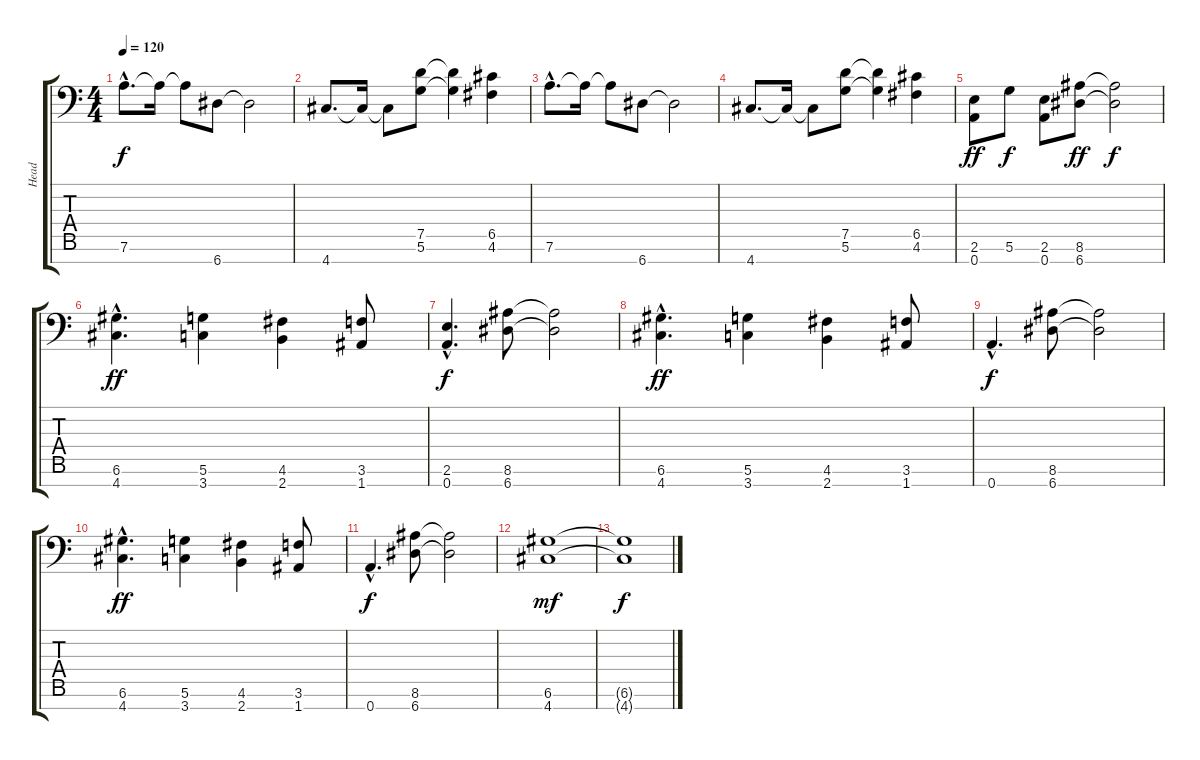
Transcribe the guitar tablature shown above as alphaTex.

\track ("Head" "Head") {instrument overdrivenguitar}
\staff {score tabs}
\tuning (D4 A3 F3 C3 G2 D2 A1) {hide}
\ts (4 4)
\tempo 120
\clef f4
\ks c
7.6{hac}.8{d dy f balance 8 instrument overdrivenguitar} 7.6{t}.16 7.6{t}.8 6.7.8 6.7{t}.2 |
4.7.8{d} 4.7{t}.16 4.7{t}.8 (7.5 5.6).8 (7.5{t} 5.6{t}).4 (6.5 4.6).4 |
7.6{hac}.8{d balance 8 instrument overdrivenguitar} 7.6{t}.16 7.6{t}.8 6.7.8 6.7{t}.2 |
4.7.8{d} 4.7{t}.16 4.7{t}.8 (7.5 5.6).8 (7.5{t} 5.6{t}).4 (6.5 4.6).4 |
(2.6 0.7).8{dy ff} 5.6.8{dy f} (2.6 0.7).8 (8.6 6.7).8{dy ff} (8.6{t} 6.7{t}).2{dy f} |
(6.6{hac} 4.7{hac}).4{d dy ff} (5.6 3.7).4 (4.6 2.7).4 (3.6 1.7).8 |
(2.6{hac} 0.7{hac}).4{d dy f} (8.6 6.7).8 (8.6{t} 6.7{t}).2 |
(6.6{hac} 4.7{hac}).4{d dy ff} (5.6 3.7).4 (4.6 2.7).4 (3.6 1.7).8 |
0.7{hac}.4{d dy f} (8.6 6.7).8 (8.6{t} 6.7{t}).2 |
(6.6{hac} 4.7{hac}).4{d dy ff} (5.6 3.7).4 (4.6 2.7).4 (3.6 1.7).8 |
0.7{hac}.4{d dy f} (8.6 6.7).8 (8.6{t} 6.7{t}).2 |
(6.6 4.7).1{dy mf} |
(6.6{t} 4.7{t}).1{dy f}
